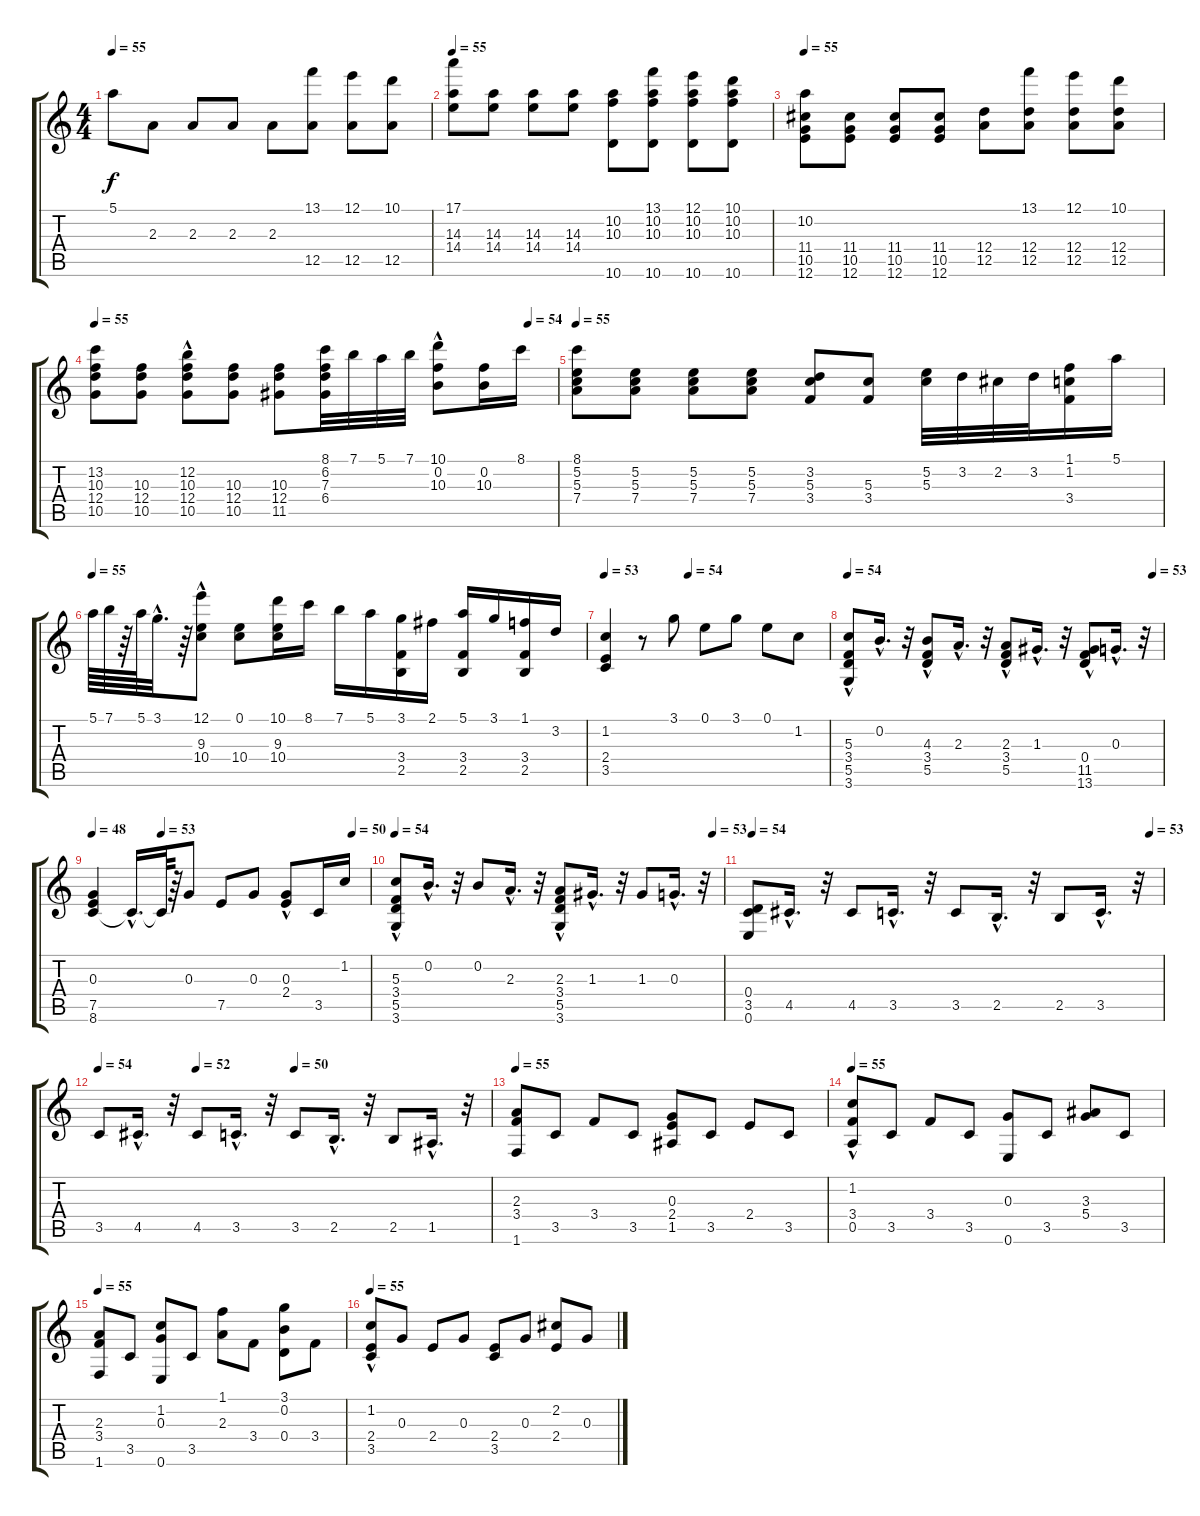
\track "" {instrument acousticguitarnylon}
\staff {score tabs}
\tuning (E4 B3 G3 D3 A2 E2) {hide}
\ts (4 4)
\tempo 55
\clef g2
\ks c
5.1.8{dy f} 2.3.8 2.3.8 2.3.8 2.3.8 (13.1 12.5).8 (12.1 12.5).8 (10.1 12.5).8 |
\tempo 55
(17.1 14.3 14.4).8 (14.3 14.4).8 (14.3 14.4).8 (14.3 14.4).8 (10.2 10.3 10.6).8 (13.1 10.2 10.3 10.6).8 (12.1 10.2 10.3 10.6).8 (10.1 10.2 10.3 10.6).8 |
\tempo 55
(10.2 11.4 10.5 12.6).8 (11.4 10.5 12.6).8 (11.4 10.5 12.6).8 (11.4 10.5 12.6).8 (12.4 12.5).8 (13.1 12.4 12.5).8 (12.1 12.4 12.5).8 (10.1 12.4 12.5).8 |
\tempo 55
\tempo (54 0.9375)
(13.2 10.3 12.4 10.5).8 (10.3 12.4 10.5).8 (12.2{hac} 10.3 12.4 10.5).8 (10.3 12.4 10.5).8 (10.3 12.4 11.5).8 (8.1 6.2 7.3 6.4).32 7.1.32 5.1.32 7.1.32 (10.1{hac} 0.2 10.3).8 (0.2 10.3).16 8.1.16 |
\tempo 55
(8.1 5.2 5.3 7.4).8 (5.2 5.3 7.4).8 (5.2 5.3 7.4).8 (5.2 5.3 7.4).8 (3.2 5.3 3.4).8 (5.3 3.4).8 (5.2 5.3).32 3.2.32 2.2.32 3.2.32 (1.1 1.2 3.4).16 5.1.16 |
\tempo 55
5.1.64 7.1.64 r.64 5.1.64 3.1{hac}.32{d} r.64 (12.1{hac} 9.3 10.4).8 (0.1 10.4).8 (10.1 9.3 10.4).16 8.1.16 7.1.16 5.1.16 (3.1 3.4 2.5).16 2.1.16 (5.1 3.4 2.5).16 3.1.16 (1.1 3.4 2.5).16 3.2.16 |
\tempo 53
\tempo (54 0.375)
(1.2 2.4 3.5).4 r.8 3.1.8 0.1.8 3.1.8 0.1.8 1.2.8 |
\tempo 54
\tempo (53 0.96875)
(5.3 3.4{hac} 5.5{hac} 3.6).8 0.2{hac}.16{d} r.32 (4.3 3.4{hac} 5.5{hac}).8 2.3{hac}.16{d} r.32 (2.3 3.4{hac} 5.5{hac}).8 1.3{hac}.16{d} r.32 (0.4{hac} 11.5 13.6{hac}).8 0.3{hac}.16{d} r.32 |
\tempo 48
\tempo (53 0.25)
\tempo (50 0.9375)
(0.3 7.5 8.6).4 8.6{hac t}.16{d} 8.6{t}.64 r.64 0.3.8 7.5.8 0.3.8 (0.3{hac} 2.4).8 3.5.16 1.2.16 |
\tempo 54
\tempo (53 0.96875)
(5.3 3.4{hac} 5.5{hac} 3.6{hac}).8 0.2{hac}.16{d} r.32 0.2.8 2.3{hac}.16{d} r.32 (2.3 3.4{hac} 5.5{hac} 3.6{hac}).8 1.3{hac}.16{d} r.32 1.3.8 0.3{hac}.16{d} r.32 |
\tempo 54
\tempo (53 0.96875)
(0.4 3.5 0.6).8 4.5{hac}.16{d} r.32 4.5.8 3.5{hac}.16{d} r.32 3.5.8 2.5{hac}.16{d} r.32 2.5.8 3.5{hac}.16{d} r.32 |
\tempo 54
\tempo (52 0.25)
\tempo (50 0.5)
3.5.8 4.5{hac}.16{d} r.32 4.5.8 3.5{hac}.16{d} r.32 3.5.8 2.5{hac}.16{d} r.32 2.5.8 1.5{hac}.16{d} r.32 |
\tempo 55
(2.3 3.4 1.6).8 3.5.8 3.4.8 3.5.8 (0.3 2.4 1.5).8 3.5.8 2.4.8 3.5.8 |
\tempo 55
(1.2{hac} 3.4 0.5).8 3.5.8 3.4.8 3.5.8 (0.3 0.6).8 3.5.8 (3.3 5.4).8 3.5.8 |
\tempo 55
(2.3 3.4 1.6).8 3.5.8 (1.2 0.3 0.6).8 3.5.8 (1.1 2.3).8 3.4.8 (3.1 0.2 0.4).8 3.4.8 |
\tempo 55
(1.2{hac} 2.4 3.5).8 0.3.8 2.4.8 0.3.8 (2.4 3.5).8 0.3.8 (2.2 2.4).8 0.3.8
